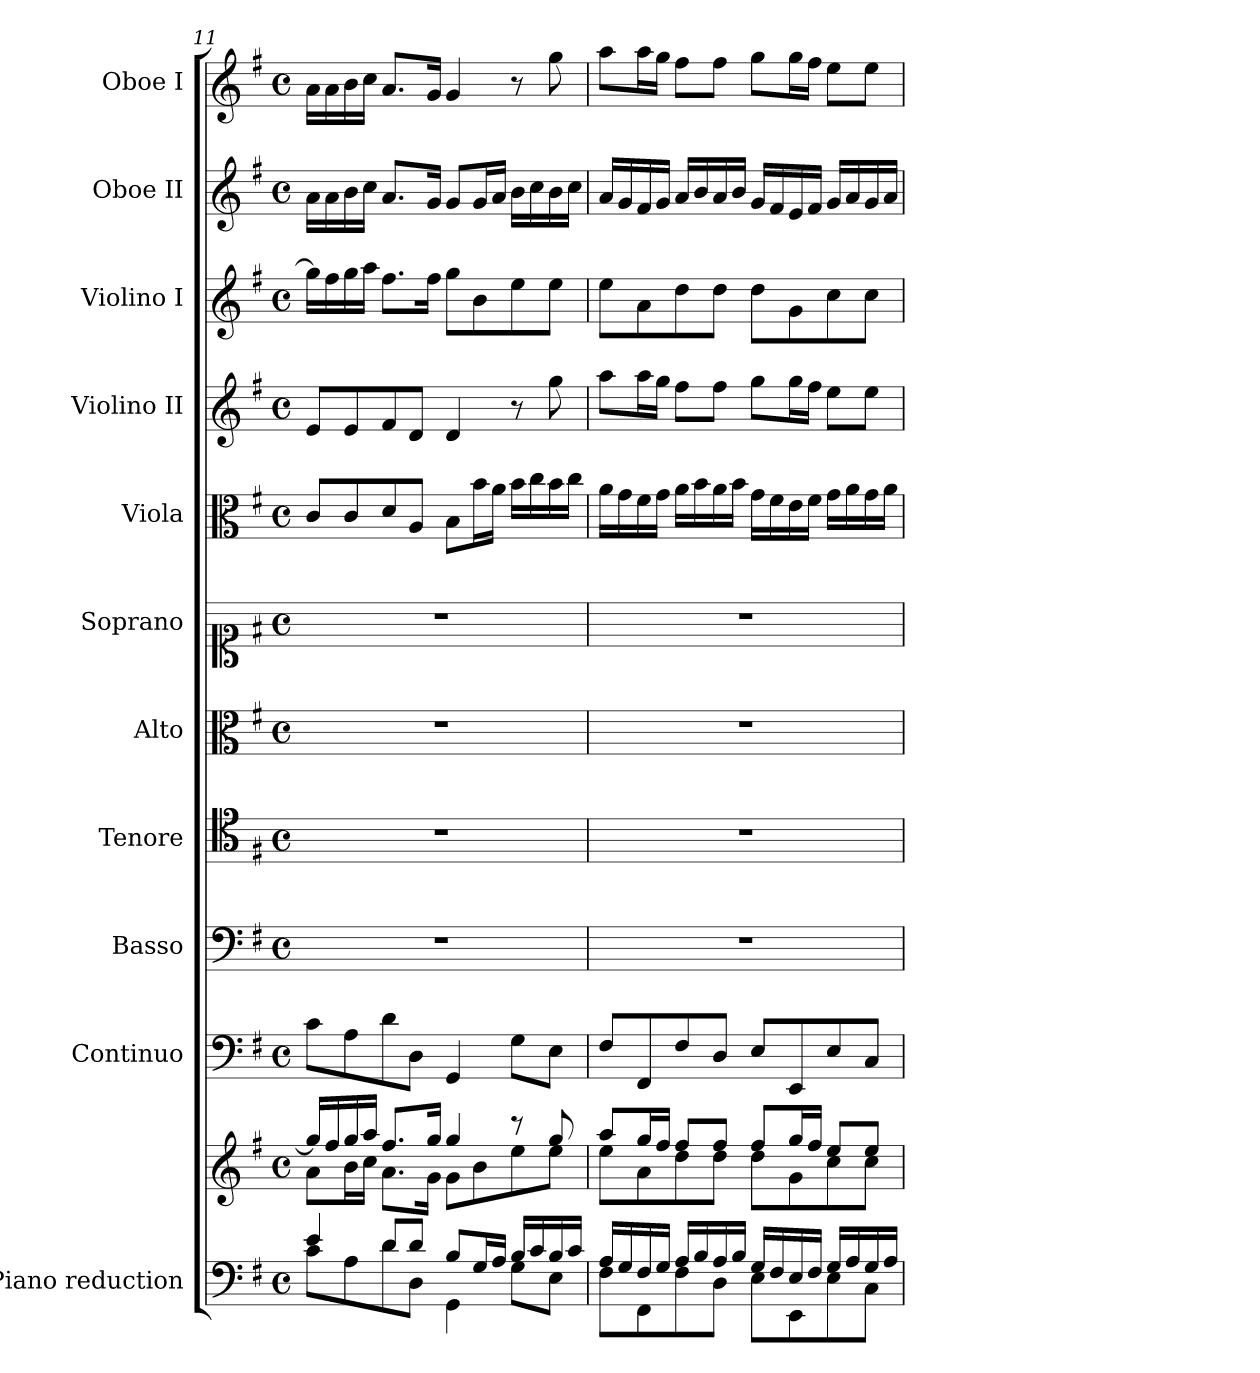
**kern	**kern	**kern	**kern	**kern	**kern	**kern	**kern	**kern	**kern	**kern	**kern
*part11	*part11	*part10	*part9	*part8	*part7	*part6	*part5	*part4	*part3	*part2	*part1
*staff12	*staff11	*staff10	*staff9	*staff8	*staff7	*staff6	*staff5	*staff4	*staff3	*staff2	*staff1
*I"Piano reduction	*	*I"Continuo	*I"Basso	*I"Tenore	*I"Alto	*I"Soprano	*I"Viola	*I"Violino II	*I"Violino I	*I"Oboe II	*I"Oboe I
*I'Pno	*	*	*	*	*	*	*	*	*	*I'Ob	*I'Ob
!!LO:PB:g=z
*clefF4	*clefG2	*clefF4	*clefF4	*clefC4	*clefC3	*clefC1	*clefC3	*clefG2	*clefG2	*clefG2	*clefG2
*k[f#]	*k[f#]	*k[f#]	*k[f#]	*k[f#]	*k[f#]	*k[f#]	*k[f#]	*k[f#]	*k[f#]	*k[f#]	*k[f#]
*M4/4	*M4/4	*M4/4	*M4/4	*M4/4	*M4/4	*M4/4	*M4/4	*M4/4	*M4/4	*M4/4	*M4/4
*met(c)	*met(c)	*met(c)	*met(c)	*met(c)	*met(c)	*met(c)	*met(c)	*met(c)	*met(c)	*met(c)	*met(c)
=11	=11	=11	=11	=11	=11	=11	=11	=11	=11	=11	=11
*^	*^	*	*	*	*	*	*	*	*	*	*
4e/	8c\L	16gg/LL]	8a\L	8c\L	1r	1r	1r	1r	8c/L	8e/L	16gg\LL]	16a\LL	16a\LL
.	.	16ff#/	.	.	.	.	.	.	.	.	16ff#\	16a\	16a\
.	8A\	16gg/	16b\L	8A\	.	.	.	.	8c/	8e/	16gg\	16b\	16b\
.	.	16aa/JJ	16cc\JJ	.	.	.	.	.	.	.	16aa\JJ	16cc\JJ	16cc\JJ
8d/L	8d\	8.ff#/L	8.a\L	8d\	.	.	.	.	8d/	8f#/	8.ff#\L	8.a/L	8.a/L
8d/J	8D\J	.	.	8D\J	.	.	.	.	8A/J	8d/J	.	.	.
.	.	16gg/Jk	16g\Jk	.	.	.	.	.	.	.	16ff#\Jk	16g/Jk	16g/Jk
8B/L	4GG\	4gg/	8g\L	4GG/	.	.	.	.	8B\L	4d/	8gg\L	8g/L	4g/
16G/L	.	.	8b\	.	.	.	.	.	16b\L	.	8b\	16g/L	.
16A/JJ	.	.	.	.	.	.	.	.	16a\JJ	.	.	16a/JJ	.
16B/LL	8G\L	8r	8ee\	8G\L	.	.	.	.	16b\LL	8r	8ee\	16b\LL	8r
16c/	.	.	.	.	.	.	.	.	16cc\	.	.	16cc\	.
16B/	8E\J	8gg/	8ee\J	8E\J	.	.	.	.	16b\	8gg\	8ee\J	16b\	8gg\
16c/JJ	.	.	.	.	.	.	.	.	16cc\JJ	.	.	16cc\JJ	.
=12	=12	=12	=12	=12	=12	=12	=12	=12	=12	=12	=12	=12	=12
16A/LL	8F#\L	8aa/L	8ee\L	8F#/L	1r	1r	1r	1r	16a\LL	8aa\L	8ee\L	16a/LL	8aa\L
16G/	.	.	.	.	.	.	.	.	16g\	.	.	16g/	.
16F#/	8FF#\	16gg/L	8a\	8FF#/	.	.	.	.	16f#\	16aa\L	8a\	16f#/	16aa\L
16G/JJ	.	16ff#/JJ	.	.	.	.	.	.	16g\JJ	16gg\JJ	.	16g/JJ	16gg\JJ
16A/LL	8F#\	8ff#/L	8dd\	8F#/	.	.	.	.	16a\LL	8ff#\L	8dd\	16a/LL	8ff#\L
16B/	.	.	.	.	.	.	.	.	16b\	.	.	16b/	.
16A/	8D\J	8ff#/J	8dd\J	8D/J	.	.	.	.	16a\	8ff#\J	8dd\J	16a/	8ff#\J
16B/JJ	.	.	.	.	.	.	.	.	16b\JJ	.	.	16b/JJ	.
16G/LL	8E\L	8ff#/L	8dd\L	8E/L	.	.	.	.	16g\LL	8gg\L	8dd\L	16g/LL	8gg\L
16F#/	.	.	.	.	.	.	.	.	16f#\	.	.	16f#/	.
16E/	8EE\	16gg/L	8g\	8EE/	.	.	.	.	16e\	16gg\L	8g\	16e/	16gg\L
16F#/JJ	.	16ff#/JJ	.	.	.	.	.	.	16f#\JJ	16ff#\JJ	.	16f#/JJ	16ff#\JJ
16G/LL	8E\	8ee/L	8cc\	8E/	.	.	.	.	16g\LL	8ee\L	8cc\	16g/LL	8ee\L
16A/	.	.	.	.	.	.	.	.	16a\	.	.	16a/	.
16G/	8C\J	8ee/J	8cc\J	8C/J	.	.	.	.	16g\	8ee\J	8cc\J	16g/	8ee\J
16A/JJ	.	.	.	.	.	.	.	.	16a\JJ	.	.	16a/JJ	.
*v	*v	*	*	*	*	*	*	*	*	*	*	*	*
*	*v	*v	*	*	*	*	*	*	*	*	*	*
=	=	=	=	=	=	=	=	=	=	=	=
*-	*-	*-	*-	*-	*-	*-	*-	*-	*-	*-	*-
